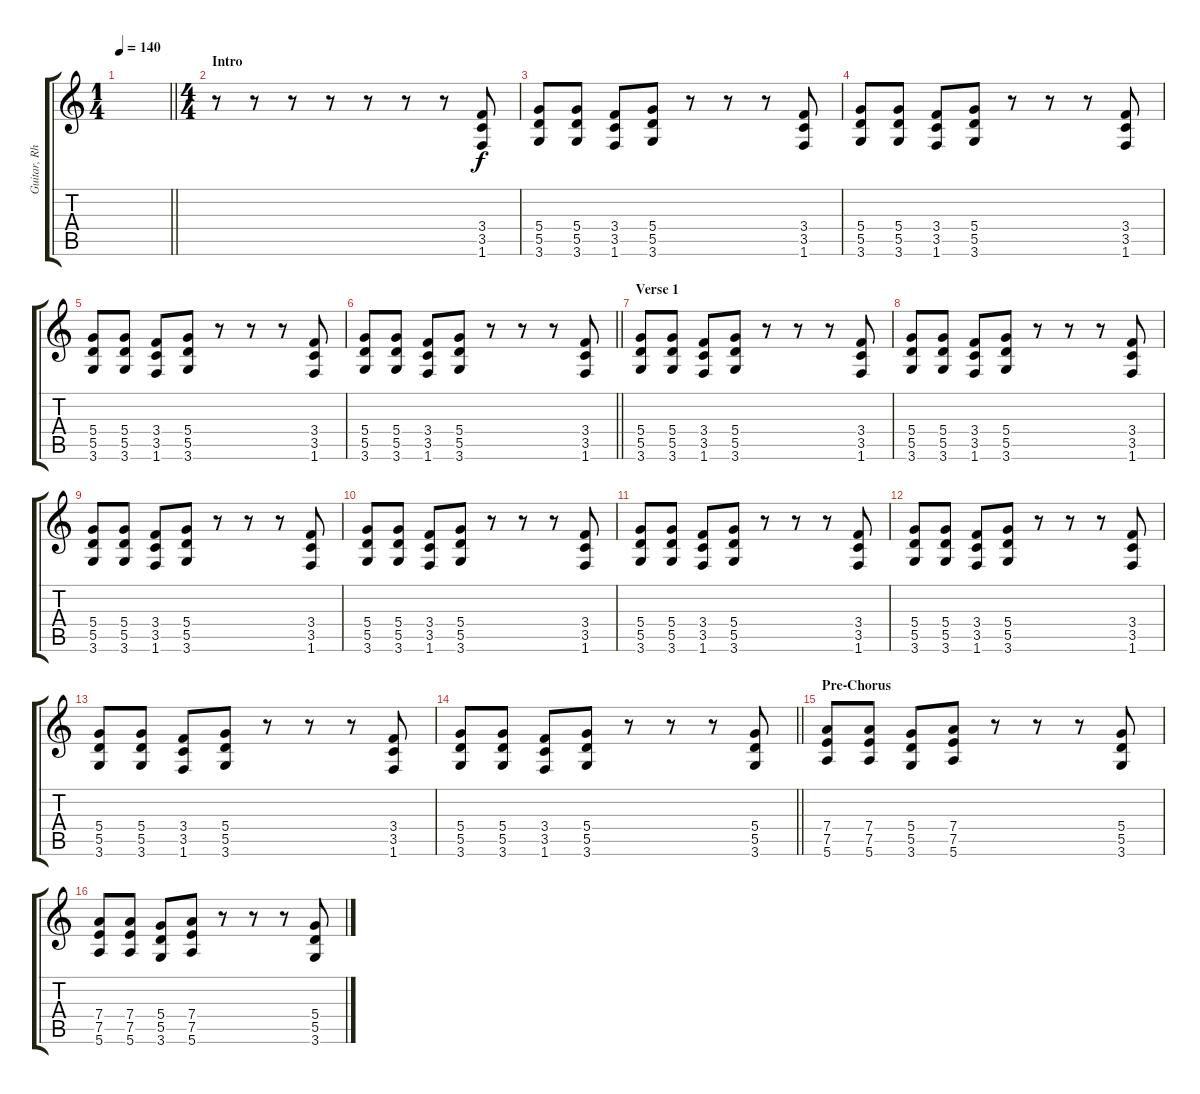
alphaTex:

\track ("Guitar, Rhythm" "Guitar, Rh") {instrument distortionguitar}
\staff {score tabs}
\tuning (E4 B3 G3 D3 A2 E2) {hide}
\ts (1 4)
\tempo 140
\clef g2
\barLineRight lightlight
\ks c
|
\ts (4 4)
\section ("" "Intro")
r.8 r.8 r.8 r.8 r.8 r.8 r.8 (3.4 3.5 1.6).8 |
(5.4 5.5 3.6).8 (5.4 5.5 3.6).8 (3.4 3.5 1.6).8 (5.4 5.5 3.6).8 r.8 r.8 r.8 (3.4 3.5 1.6).8 |
(5.4 5.5 3.6).8 (5.4 5.5 3.6).8 (3.4 3.5 1.6).8 (5.4 5.5 3.6).8 r.8 r.8 r.8 (3.4 3.5 1.6).8 |
(5.4 5.5 3.6).8 (5.4 5.5 3.6).8 (3.4 3.5 1.6).8 (5.4 5.5 3.6).8 r.8 r.8 r.8 (3.4 3.5 1.6).8 |
\barLineRight lightlight
(5.4 5.5 3.6).8 (5.4 5.5 3.6).8 (3.4 3.5 1.6).8 (5.4 5.5 3.6).8 r.8 r.8 r.8 (3.4 3.5 1.6).8 |
\section ("" "Verse 1")
(5.4 5.5 3.6).8 (5.4 5.5 3.6).8 (3.4 3.5 1.6).8 (5.4 5.5 3.6).8 r.8 r.8 r.8 (3.4 3.5 1.6).8 |
(5.4 5.5 3.6).8 (5.4 5.5 3.6).8 (3.4 3.5 1.6).8 (5.4 5.5 3.6).8 r.8 r.8 r.8 (3.4 3.5 1.6).8 |
(5.4 5.5 3.6).8 (5.4 5.5 3.6).8 (3.4 3.5 1.6).8 (5.4 5.5 3.6).8 r.8 r.8 r.8 (3.4 3.5 1.6).8 |
(5.4 5.5 3.6).8 (5.4 5.5 3.6).8 (3.4 3.5 1.6).8 (5.4 5.5 3.6).8 r.8 r.8 r.8 (3.4 3.5 1.6).8 |
(5.4 5.5 3.6).8 (5.4 5.5 3.6).8 (3.4 3.5 1.6).8 (5.4 5.5 3.6).8 r.8 r.8 r.8 (3.4 3.5 1.6).8 |
(5.4 5.5 3.6).8 (5.4 5.5 3.6).8 (3.4 3.5 1.6).8 (5.4 5.5 3.6).8 r.8 r.8 r.8 (3.4 3.5 1.6).8 |
(5.4 5.5 3.6).8 (5.4 5.5 3.6).8 (3.4 3.5 1.6).8 (5.4 5.5 3.6).8 r.8 r.8 r.8 (3.4 3.5 1.6).8 |
\barLineRight lightlight
(5.4 5.5 3.6).8 (5.4 5.5 3.6).8 (3.4 3.5 1.6).8 (5.4 5.5 3.6).8 r.8 r.8 r.8 (5.4 5.5 3.6).8 |
\section ("" "Pre-Chorus")
(7.4 7.5 5.6).8 (7.4 7.5 5.6).8 (5.4 5.5 3.6).8 (7.4 7.5 5.6).8 r.8 r.8 r.8 (5.4 5.5 3.6).8 |
(7.4 7.5 5.6).8 (7.4 7.5 5.6).8 (5.4 5.5 3.6).8 (7.4 7.5 5.6).8 r.8 r.8 r.8 (5.4 5.5 3.6).8
